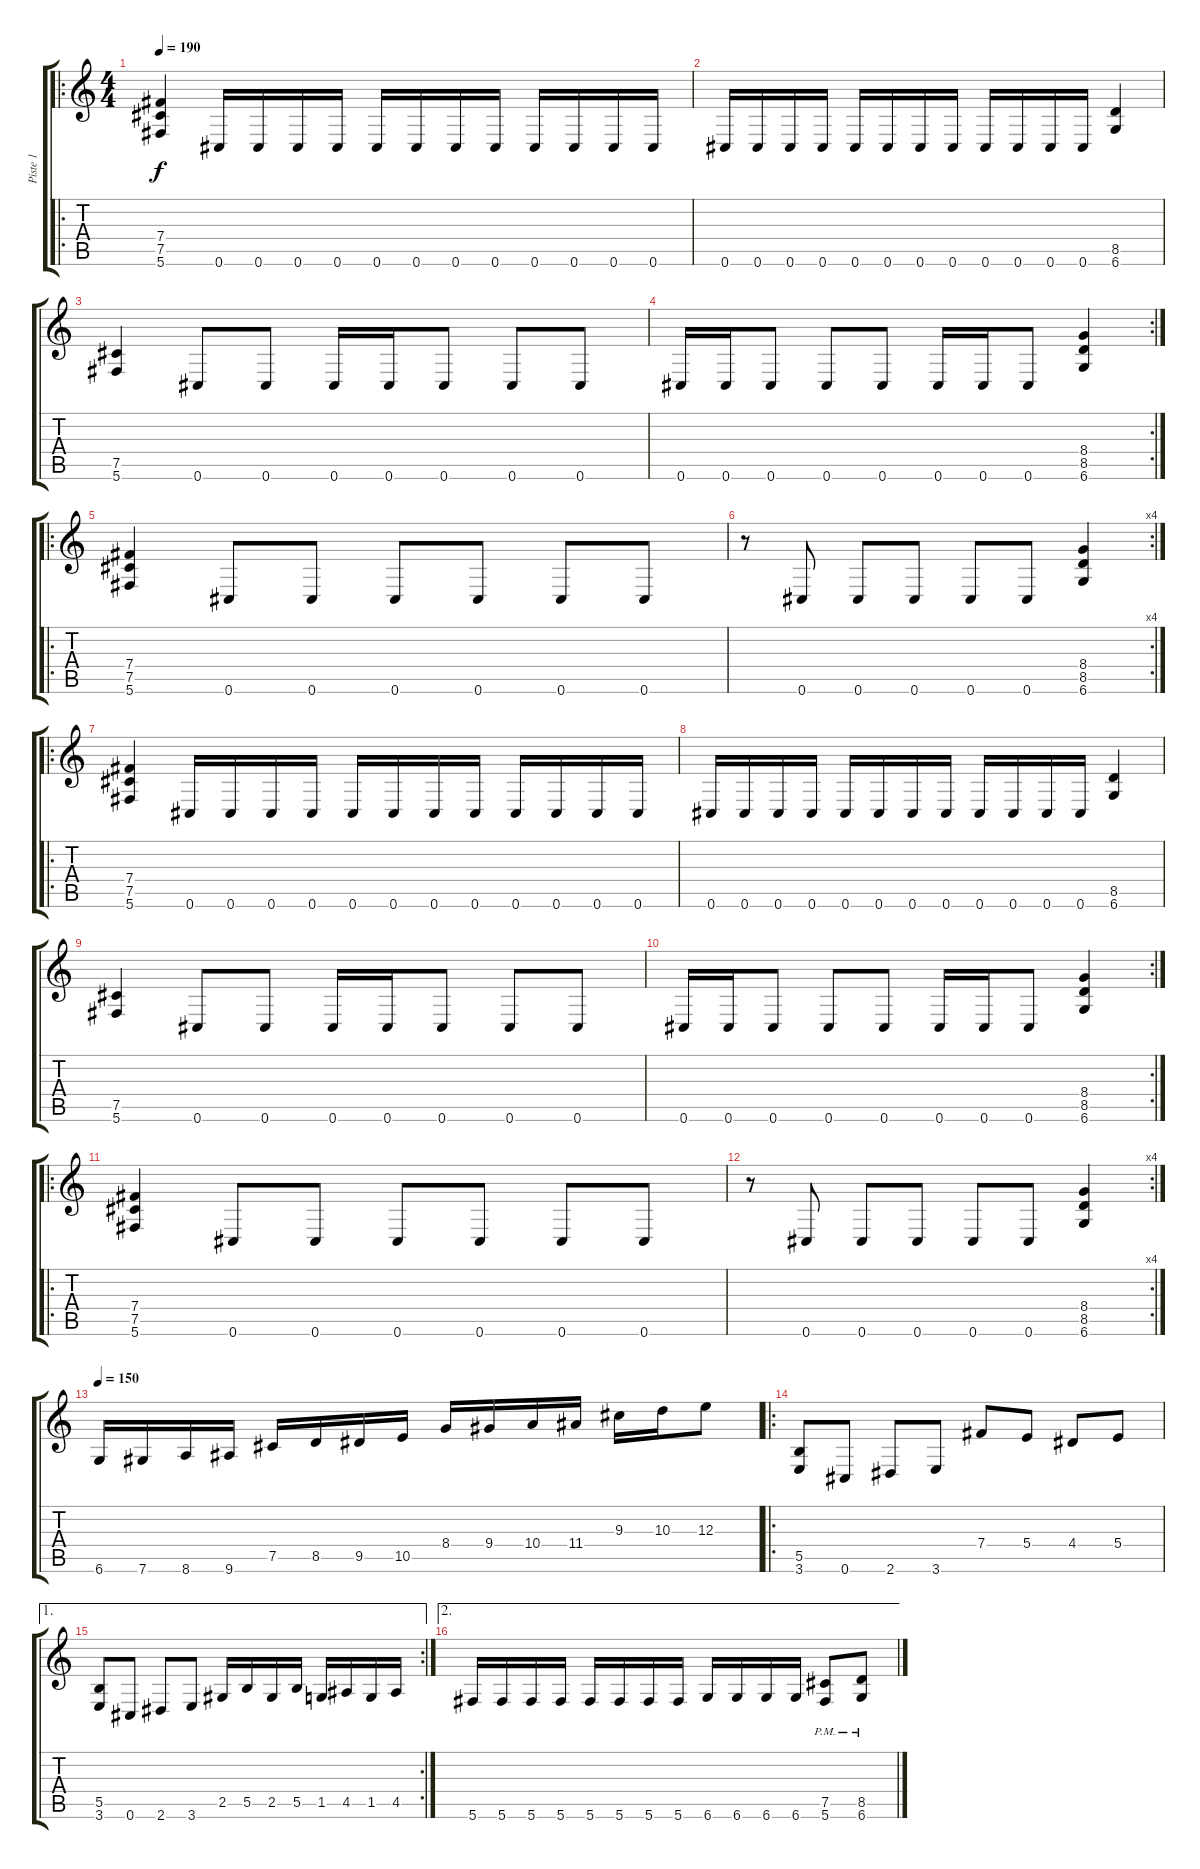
\track ("Piste 1" "Piste 1") {instrument distortionguitar}
\staff {score tabs}
\tuning (Db4 Ab3 E3 B2 Gb2 Db2) {hide}
\ro
\ts (4 4)
\tempo 190
\clef g2
\ks c
(7.4 7.5 5.6).4{dy f} 0.6.16 0.6.16 0.6.16 0.6.16 0.6.16 0.6.16 0.6.16 0.6.16 0.6.16 0.6.16 0.6.16 0.6.16 |
0.6.16 0.6.16 0.6.16 0.6.16 0.6.16 0.6.16 0.6.16 0.6.16 0.6.16 0.6.16 0.6.16 0.6.16 (8.5 6.6).4 |
(7.5 5.6).4 0.6.8 0.6.8 0.6.16 0.6.16 0.6.8 0.6.8 0.6.8 |
\rc 2
0.6.16 0.6.16 0.6.8 0.6.8 0.6.8 0.6.16 0.6.16 0.6.8 (8.4 8.5 6.6).4 |
\ro
(7.4 7.5 5.6).4 0.6.8 0.6.8 0.6.8 0.6.8 0.6.8 0.6.8 |
\rc 4
r.8 0.6.8 0.6.8 0.6.8 0.6.8 0.6.8 (8.4 8.5 6.6).4 |
\ro
(7.4 7.5 5.6).4 0.6.16 0.6.16 0.6.16 0.6.16 0.6.16 0.6.16 0.6.16 0.6.16 0.6.16 0.6.16 0.6.16 0.6.16 |
0.6.16 0.6.16 0.6.16 0.6.16 0.6.16 0.6.16 0.6.16 0.6.16 0.6.16 0.6.16 0.6.16 0.6.16 (8.5 6.6).4 |
(7.5 5.6).4 0.6.8 0.6.8 0.6.16 0.6.16 0.6.8 0.6.8 0.6.8 |
\rc 2
0.6.16 0.6.16 0.6.8 0.6.8 0.6.8 0.6.16 0.6.16 0.6.8 (8.4 8.5 6.6).4 |
\ro
(7.4 7.5 5.6).4 0.6.8 0.6.8 0.6.8 0.6.8 0.6.8 0.6.8 |
\rc 4
r.8 0.6.8 0.6.8 0.6.8 0.6.8 0.6.8 (8.4 8.5 6.6).4 |
\tempo 150
6.6.16 7.6.16 8.6.16 9.6.16 7.5.16 8.5.16 9.5.16 10.5.16 8.4.16 9.4.16 10.4.16 11.4.16 9.3.16 10.3.16 12.3.8 |
\ro
(5.5 3.6).8 0.6.8 2.6.8 3.6.8 7.4.8 5.4.8 4.4.8 5.4.8 |
\ae 1
\rc 2
(5.5 3.6).8 0.6.8 2.6.8 3.6.8 2.5.16 5.5.16 2.5.16 5.5.16 1.5.16 4.5.16 1.5.16 4.5.16 |
\ae 2
5.6.16 5.6.16 5.6.16 5.6.16 5.6.16 5.6.16 5.6.16 5.6.16 6.6.16 6.6.16 6.6.16 6.6.16 (7.5{pm} 5.6).8 (8.5{pm} 6.6).8
